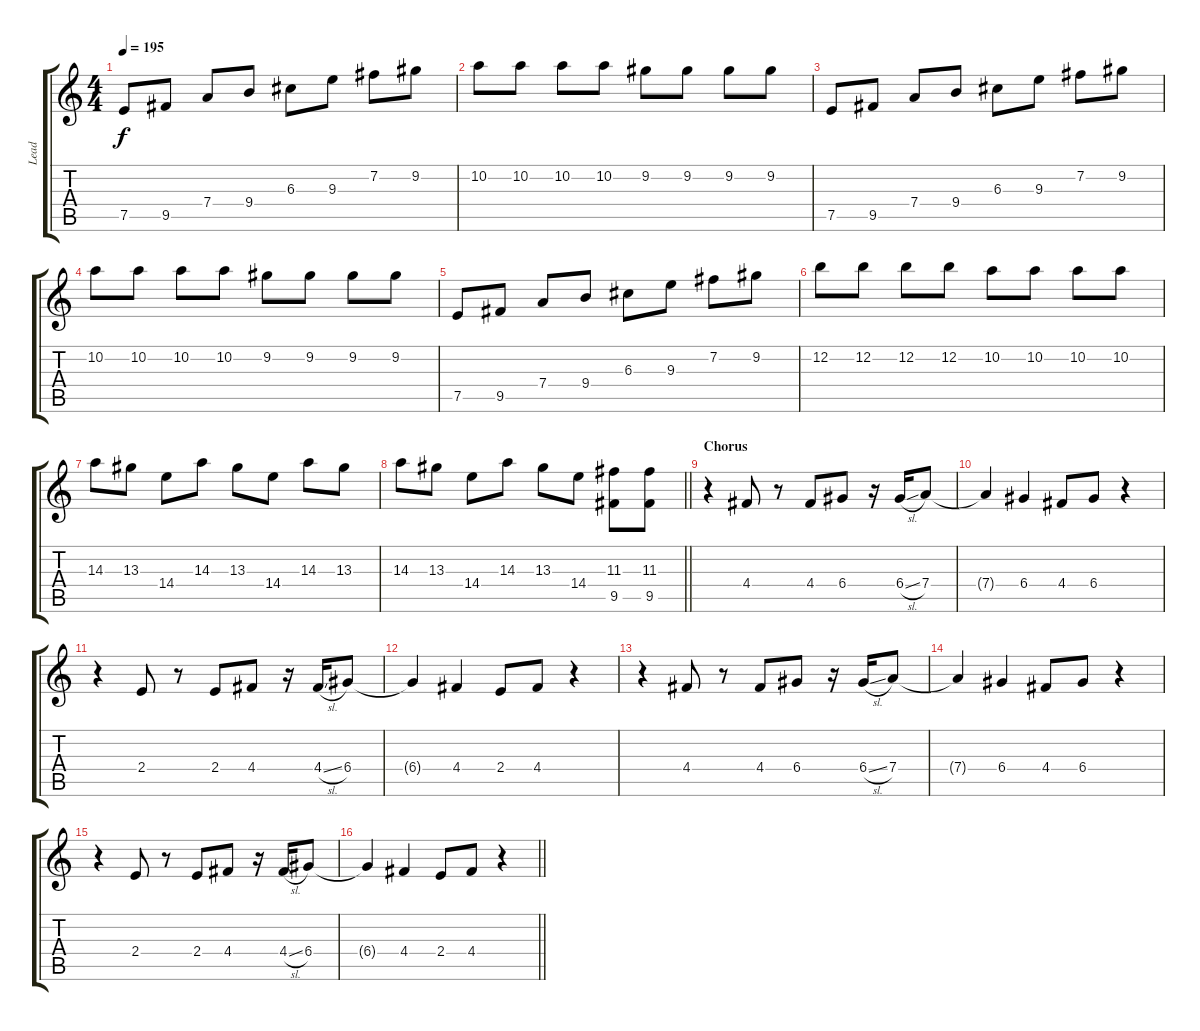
\track ("Lead" "Lead") {instrument overdrivenguitar}
\staff {score tabs}
\tuning (E4 B3 G3 D3 A2 D2) {hide}
\ts (4 4)
\tempo 195
\clef g2
\ks c
7.5.8{dy f} 9.5.8 7.4.8 9.4.8 6.3.8 9.3.8 7.2.8 9.2.8 |
10.2.8 10.2.8 10.2.8 10.2.8 9.2.8 9.2.8 9.2.8 9.2.8 |
7.5.8 9.5.8 7.4.8 9.4.8 6.3.8 9.3.8 7.2.8 9.2.8 |
10.2.8 10.2.8 10.2.8 10.2.8 9.2.8 9.2.8 9.2.8 9.2.8 |
7.5.8 9.5.8 7.4.8 9.4.8 6.3.8 9.3.8 7.2.8 9.2.8 |
12.2.8 12.2.8 12.2.8 12.2.8 10.2.8 10.2.8 10.2.8 10.2.8 |
14.3.8 13.3.8 14.4.8 14.3.8 13.3.8 14.4.8 14.3.8 13.3.8 |
\barLineRight lightlight
14.3.8 13.3.8 14.4.8 14.3.8 13.3.8 14.4.8 (11.3 9.5).8 (11.3 9.5).8 |
\section ("" "Chorus")
r.4 4.4.8 r.8 4.4.8 6.4.8 r.16 6.4{sl}.16 7.4.8 |
7.4{t}.4 6.4.4 4.4.8 6.4.8 r.4 |
r.4 2.4.8 r.8 2.4.8 4.4.8 r.16 4.4{sl}.16 6.4.8 |
6.4{t}.4 4.4.4 2.4.8 4.4.8 r.4 |
r.4 4.4.8 r.8 4.4.8 6.4.8 r.16 6.4{sl}.16 7.4.8 |
7.4{t}.4 6.4.4 4.4.8 6.4.8 r.4 |
r.4 2.4.8 r.8 2.4.8 4.4.8 r.16 4.4{sl}.16 6.4.8 |
\barLineRight lightlight
6.4{t}.4 4.4.4 2.4.8 4.4.8 r.4
